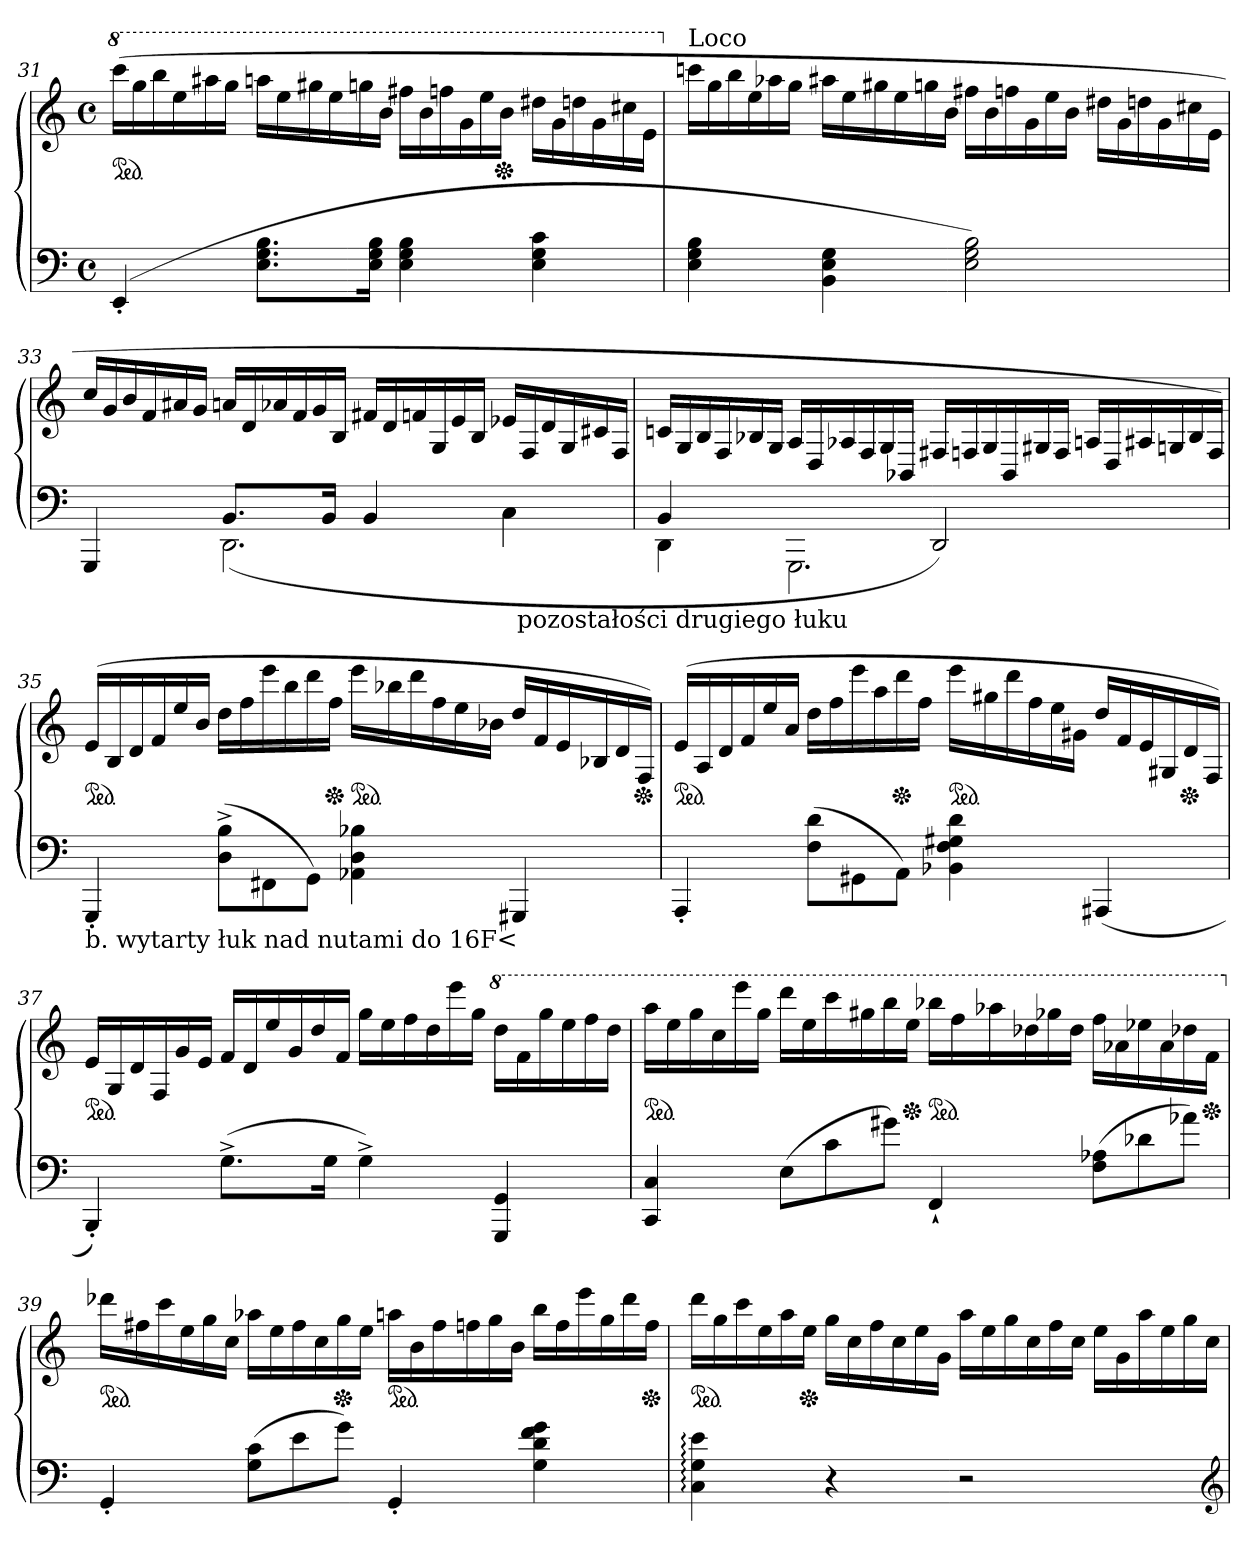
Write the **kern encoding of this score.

**kern	**kern
*part1	*part1
*staff2	*staff1
*clefF4	*clefG2
*k[]	*k[]
*M4/4	*M4/4
*met(c)	*met(c)
*	*8va
*	*Xtuplet
*	*ped
=31	=31
(>4EE'<	(>24ccccLL
.	24ggg
.	24bbb
.	24eee
.	24aaa#X
.	24gggJJ
8.E 8.G 8.BL	24aaanLL
.	24eee
.	24ggg#X
.	24eee
.	24gggn
16E 16G 16BJk	.
.	24bbJJ
4E 4G 4B	24fff#XLL
.	24bb
.	24fffn
.	24gg
.	24eee
*	*Xped
.	24bbJJ
4E 4G 4c	24ddd#X\LL
.	24gg\
.	24dddn\
.	24gg\
.	24ccc#X\
.	24ee\JJ
=32	=32
*	*X8va
!	!LO:TX:a:t=Loco
4E 4G 4B	24cccnLL
.	24gg
.	24bb
.	24ee
.	24aa-X
.	24ggJJ
4BB 4E 4G	24aa#XLL
.	24ee
.	24gg#X
.	24ee
.	24ggn
.	24bJJ
2E 2G 2B)	24ff#XLL
.	24b
.	24ffn
.	24g
.	24ee
.	24bJJ
.	24dd#X\LL
.	24g\
.	24ddn\
.	24g\
.	24cc#X\
.	24e\JJ
=33	=33
*^	*
*	*^	*
4GGG	4ryy	3%2ryy	24ccLL
.	.	.	24g
.	.	.	24b
.	.	.	24f
.	.	.	24a#X
.	.	.	24gJJ
8.BBL	(<2.DD	.	24anLL
.	.	.	24d
.	.	.	24a-X
.	.	.	24f
.	.	.	24g
16BBJk	.	.	.
.	.	.	24BJJ
4BB	.	.	24f#XLL
.	.	.	24d
.	.	.	24fn
.	.	.	24G/
.	.	12.ryy	24e
.	.	.	24BJJ
4C\	.	.	24e-XLL
!	!	!LO:TX:b:t=pozostałości drugiego łuku	!
.	.	6ryy	24F/
.	.	.	24d
.	.	.	24G/
.	.	.	24c#X
.	.	24ryy	24F/JJ
*	*v	*v	*
=34	=34	=34
4BB	4DD	24cn/LL
.	.	24G/
.	.	24B/
.	.	24F/
.	.	24B-X
.	.	24G/JJ
4ryy	2.GGG	24A/LL
.	.	24D/
.	.	24A-X
.	.	24F/
.	.	24G/
.	.	24BB-XJJ
2DD)	.	24F#XLL
.	.	24Fn/
.	.	24G/
.	.	24BB-/
.	.	24G#X
.	.	24F/JJ
.	.	24An/LL
.	.	24D/
.	.	24A#X
.	.	24Gn/
.	.	24B-/
.	.	24F/JJ)
*v	*v	*
=35	=35
!LO:TX:b:t=b. wytarty łuk nad nutami do 16F<	!
*	*ped
4GGG'<	(>24eLL
.	24B
.	24d
.	24f
.	24ee
.	24bJJ
*Xtuplet	*
(>12D^<\ 12B^<\L	24ddLL
.	24ff
12FF#X\	24eee
.	24bb
12GG\J)	24ddd
*	*Xped
.	24ffJJ
*	*ped
4AA-X 4D 4B-X	24eeeLL
.	24bb-X
.	24ddd
.	24ff
.	24ee
.	24b-XJJ
4GGG#X	24ddLL
.	24f
.	24e
.	24B-X
.	24d
*	*Xped
.	24F/JJ)
=36	=36
*	*ped
4AAA'<	(>24eLL
.	24A
.	24d
.	24f
.	24ee
.	24aJJ
(>12F\ 12d\L	24ddLL
.	24ff
12GG#X	24eee
.	24aa
*	*Xped
12AAJ)	24ddd
.	24ffJJ
*	*ped
4BB-X 4F 4G#X 4d	24eeeLL
.	24gg#X
.	24ddd
.	24ff
.	24ee
.	24g#XJJ
(<4AAA#X	24ddLL
.	24f
.	24e
.	24G#X
*	*Xped
.	24d
.	24F/JJ)
=37	=37
*	*ped
4BBB'<)	24eLL
.	24G/
.	24d
.	24F/
.	24g
.	24eJJ
(>8.G^<L	24fLL
.	24d
.	24ee
.	24g
.	24dd
16GJk	.
.	24fJJ
4G^<)	24ggLL
.	24ee
.	24ff
.	24dd
.	24eee
.	24ggJJ
*	*8va
4GGG 4GG	24dddLL
.	24ff
.	24ggg
.	24eee
.	24fff
.	24dddJJ
=38	=38
*	*ped
4CC 4C	24aaaLL
.	24eee
.	24ggg
.	24ccc
.	24eeee
.	24gggJJ
(>12EL	24ddddLL
.	24eee
12c	24cccc
.	24ggg#X
12g#XJ)	24bbb
*	*Xped
.	24eeeJJ
*	*ped
4FF`<	24bbb-XLL
.	24fff
.	24aaa-X
.	24ddd-X
.	24ggg-X
.	24ddd-JJ
(>12F 12A-XL	24fffLL
.	24aa-X
12d-X	24eee-X
.	24aa-
12a-XJ)	24ddd-X
*	*Xped
.	24ffJJ
=39	=39
*	*X8va
!	!LO:TX:a:t=loco
*	*ped
4GG'<	24ddd-XLL
.	24ff#X
.	24ccc
.	24ee
.	24gg
.	24ccJJ
(>12G 12cL	24aa-XLL
.	24ee
12e	24ff#
.	24cc
*	*Xped
12gJ)	24gg
.	24eeJJ
*	*ped
4GG'<	24aanLL
.	24b
.	24ff#
.	24ffn
.	24gg
.	24bJJ
4G 4d 4f 4g	24bbLL
.	24ff
.	24eee
.	24gg
.	24ddd-
*	*Xped
.	24ffJJ
=40	=40
*	*ped
4C: 4G: 4e:	24dddLL
.	24gg
.	24ccc
.	24ee
.	24aa
*	*Xped
.	24eeJJ
4r	24ggLL
.	24cc
.	24ff
.	24cc
.	24ee
.	24gJJ
2r	24aaLL
.	24ee
.	24gg
.	24cc
.	24ff
.	24ccJJ
.	24eeLL
.	24g
.	24aa
.	24ee
.	24gg
.	24ccJJ
*clefG2	*
=	=
*-	*-
